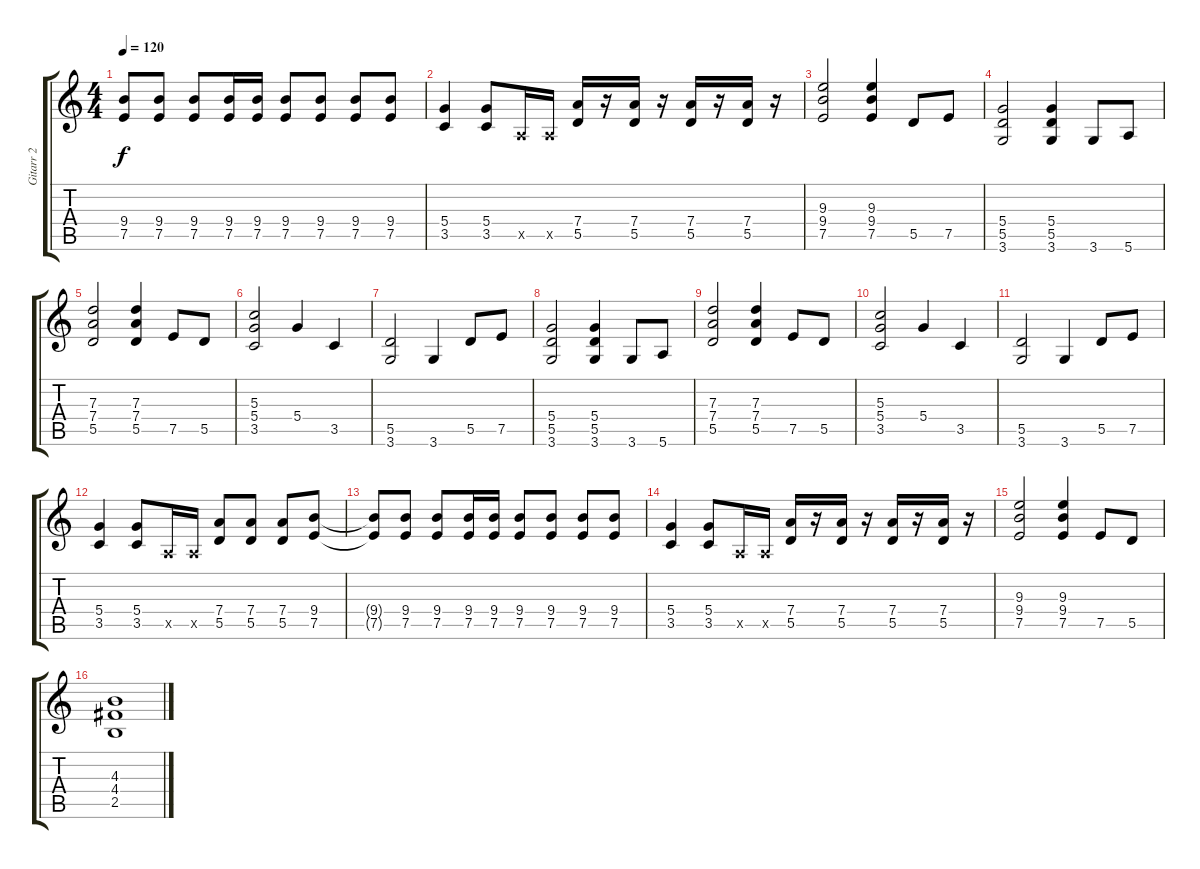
\track ("Gitarr 2" "Gitarr 2") {instrument overdrivenguitar}
\staff {score tabs}
\tuning (E4 B3 G3 D3 A2 E2) {hide}
\ts (4 4)
\tempo 120
\clef g2
\ks c
(9.4{t} 7.5{t}).8{dy f} (9.4 7.5).8 (9.4 7.5).8 (9.4 7.5).16 (9.4 7.5).16 (9.4 7.5).8 (9.4 7.5).8 (9.4 7.5).8 (9.4 7.5).8 |
(5.4 3.5).4 (5.4 3.5).8 0.5{x}.16 0.5{x}.16 (7.4 5.5).16 r.16 (7.4 5.5).16 r.16 (7.4 5.5).16 r.16 (7.4 5.5).16 r.16 |
(9.3 9.4 7.5).2 (9.3 9.4 7.5).4 5.5.8 7.5.8 |
(5.4 5.5 3.6).2 (5.4 5.5 3.6).4 3.6.8 5.6.8 |
(7.3 7.4 5.5).2 (7.3 7.4 5.5).4 7.5.8 5.5.8 |
(5.3 5.4 3.5).2 5.4.4 3.5.4 |
(5.5 3.6).2 3.6.4 5.5.8 7.5.8 |
(5.4 5.5 3.6).2 (5.4 5.5 3.6).4 3.6.8 5.6.8 |
(7.3 7.4 5.5).2 (7.3 7.4 5.5).4 7.5.8 5.5.8 |
(5.3 5.4 3.5).2 5.4.4 3.5.4 |
(5.5 3.6).2 3.6.4 5.5.8 7.5.8 |
(5.4 3.5).4 (5.4 3.5).8 0.5{x}.16 0.5{x}.16 (7.4 5.5).8 (7.4 5.5).8 (7.4 5.5).8 (9.4 7.5).8 |
(9.4{t} 7.5{t}).8 (9.4 7.5).8 (9.4 7.5).8 (9.4 7.5).16 (9.4 7.5).16 (9.4 7.5).8 (9.4 7.5).8 (9.4 7.5).8 (9.4 7.5).8 |
(5.4 3.5).4 (5.4 3.5).8 0.5{x}.16 0.5{x}.16 (7.4 5.5).16 r.16 (7.4 5.5).16 r.16 (7.4 5.5).16 r.16 (7.4 5.5).16 r.16 |
(9.3 9.4 7.5).2 (9.3 9.4 7.5).4 7.5.8 5.5.8 |
(4.3 4.4 2.5).1
